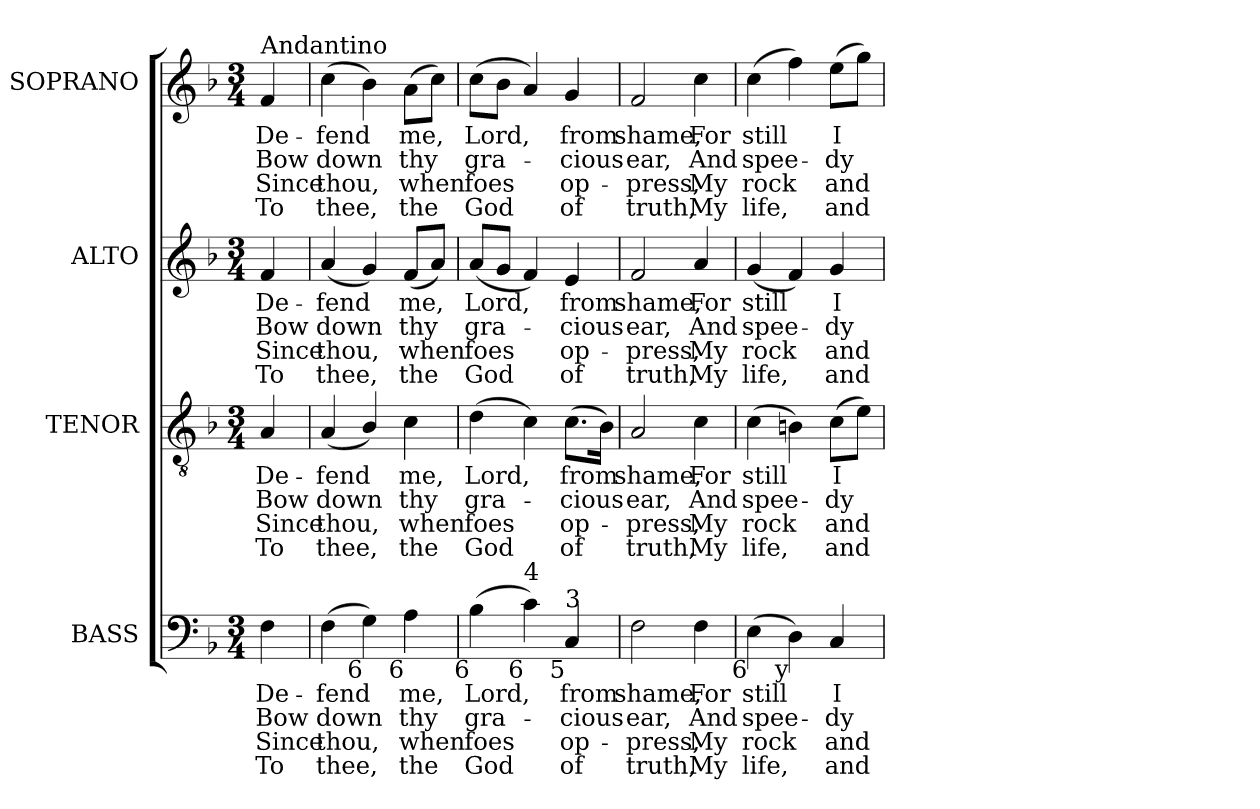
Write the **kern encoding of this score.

**kern	**text	**text	**text	**text	**kern	**text	**text	**text	**text	**kern	**text	**text	**text	**text	**kern	**text	**text	**text	**text
*part4	*part4	*part4	*part4	*part4	*part3	*part3	*part3	*part3	*part3	*part2	*part2	*part2	*part2	*part2	*part1	*part1	*part1	*part1	*part1
*staff4	*staff4	*staff4	*staff4	*staff4	*staff3	*staff3	*staff3	*staff3	*staff3	*staff2	*staff2	*staff2	*staff2	*staff2	*staff1	*staff1	*staff1	*staff1	*staff1
*I"BASS	*	*	*	*	*I"TENOR	*	*	*	*	*I"ALTO	*	*	*	*	*I"SOPRANO	*	*	*	*
*I'B.	*	*	*	*	*I'T.	*	*	*	*	*I'A.	*	*	*	*	*I'S.	*	*	*	*
!!LO:PB:g=z
*clefF4	*	*	*	*	*clefGv2	*	*	*	*	*clefG2	*	*	*	*	*clefG2	*	*	*	*
*	*	*	*	*	*ITrd7c12	*	*	*	*	*	*	*	*	*	*	*	*	*	*
*k[b-]	*	*	*	*	*k[b-]	*	*	*	*	*k[b-]	*	*	*	*	*k[b-]	*	*	*	*
*F:	*	*	*	*	*F:	*	*	*	*	*F:	*	*	*	*	*F:	*	*	*	*
*M3/4	*	*	*	*	*M3/4	*	*	*	*	*M3/4	*	*	*	*	*M3/4	*	*	*	*
=1	=1	=1	=1	=1	=1	=1	=1	=1	=1	=1	=1	=1	=1	=1	=1	=1	=1	=1	=1
!	!LO:LY:b:color=#000000	!LO:LY:b:color=#000000	!LO:LY:b:color=#000000	!LO:LY:b:color=#000000	!	!	!	!	!	!	!	!	!	!	!	!	!	!	!
!	!	!	!	!	!	!LO:LY:b:color=#000000	!LO:LY:b:color=#000000	!LO:LY:b:color=#000000	!LO:LY:b:color=#000000	!	!	!	!	!	!	!	!	!	!
!	!	!	!	!	!	!	!	!	!	!	!LO:LY:b:color=#000000	!LO:LY:b:color=#000000	!LO:LY:b:color=#000000	!LO:LY:b:color=#000000	!	!	!	!	!
!	!	!	!	!	!	!	!	!	!	!	!	!	!	!	!LO:TX:a:t=Andantino	!	!	!	!
!	!	!	!	!	!	!	!	!	!	!	!	!	!	!	!	!LO:LY:b:color=#000000	!LO:LY:b:color=#000000	!LO:LY:b:color=#000000	!LO:LY:b:color=#000000
4Fi\	De-	Bow	Since	To	4AAi/	De-	Bow	Since	To	4fi/	De-	Bow	Since	To	4fi/	De-	Bow	Since	To
=2	=2	=2	=2	=2	=2	=2	=2	=2	=2	=2	=2	=2	=2	=2	=2	=2	=2	=2	=2
!	!LO:LY:b:color=#000000	!LO:LY:b:color=#000000	!LO:LY:b:color=#000000	!LO:LY:b:color=#000000	!	!	!	!	!	!	!	!	!	!	!	!	!	!	!
!	!	!	!	!	!	!LO:LY:b:color=#000000	!LO:LY:b:color=#000000	!LO:LY:b:color=#000000	!LO:LY:b:color=#000000	!	!	!	!	!	!	!	!	!	!
!	!	!	!	!	!	!	!	!	!	!	!LO:LY:b:color=#000000	!LO:LY:b:color=#000000	!LO:LY:b:color=#000000	!LO:LY:b:color=#000000	!	!	!	!	!
!	!	!	!	!	!	!	!	!	!	!	!	!	!	!	!	!LO:LY:b:color=#000000	!LO:LY:b:color=#000000	!LO:LY:b:color=#000000	!LO:LY:b:color=#000000
(4Fi\	-fend	down	thou,	thee,	(4AAi/	-fend	down	thou,	thee,	(4ai/	-fend	down	thou,	thee,	(4cci\	-fend	down	thou,	thee,
!LO:TX:b:rj:t=6	!	!	!	!	!	!	!	!	!	!	!	!	!	!	!	!	!	!	!
4Gi\)	.	.	.	.	4BB-i/)	.	.	.	.	4gi/)	.	.	.	.	4b-i\)	.	.	.	.
!	!LO:LY:b:color=#000000	!LO:LY:b:color=#000000	!LO:LY:b:color=#000000	!LO:LY:b:color=#000000	!	!	!	!	!	!	!	!	!	!	!	!	!	!	!
!	!	!	!	!	!	!LO:LY:b:color=#000000	!LO:LY:b:color=#000000	!LO:LY:b:color=#000000	!LO:LY:b:color=#000000	!	!	!	!	!	!	!	!	!	!
!	!	!	!	!	!	!	!	!	!	!	!LO:LY:b:color=#000000	!LO:LY:b:color=#000000	!LO:LY:b:color=#000000	!LO:LY:b:color=#000000	!	!	!	!	!
!LO:TX:b:rj:t=6	!	!	!	!	!	!	!	!	!	!	!	!	!	!	!	!	!	!	!
!	!	!	!	!	!	!	!	!	!	!	!	!	!	!	!	!LO:LY:b:color=#000000	!LO:LY:b:color=#000000	!LO:LY:b:color=#000000	!LO:LY:b:color=#000000
4Ai\	me,	thy	when	the	4Ci\	me,	thy	when	the	(8fi/L	me,	thy	when	the	(8ai\L	me,	thy	when	the
.	.	.	.	.	.	.	.	.	.	8ai/J)	.	.	.	.	8cci\J)	.	.	.	.
=3	=3	=3	=3	=3	=3	=3	=3	=3	=3	=3	=3	=3	=3	=3	=3	=3	=3	=3	=3
!	!LO:LY:b:color=#000000	!LO:LY:b:color=#000000	!LO:LY:b:color=#000000	!LO:LY:b:color=#000000	!	!	!	!	!	!	!	!	!	!	!	!	!	!	!
!	!	!	!	!	!	!LO:LY:b:color=#000000	!LO:LY:b:color=#000000	!LO:LY:b:color=#000000	!LO:LY:b:color=#000000	!	!	!	!	!	!	!	!	!	!
!	!	!	!	!	!	!	!	!	!	!	!LO:LY:b:color=#000000	!LO:LY:b:color=#000000	!LO:LY:b:color=#000000	!LO:LY:b:color=#000000	!	!	!	!	!
!LO:TX:b:rj:t=6	!	!	!	!	!	!	!	!	!	!	!	!	!	!	!	!	!	!	!
!	!	!	!	!	!	!	!	!	!	!	!	!	!	!	!	!LO:LY:b:color=#000000	!LO:LY:b:color=#000000	!LO:LY:b:color=#000000	!LO:LY:b:color=#000000
(4B-i\	Lord,	gra-	foes	God	(4Di\	Lord,	gra-	foes	God	(8ai/L	Lord,	gra-	foes	God	(8cci\L	Lord,	gra-	foes	God
.	.	.	.	.	.	.	.	.	.	8gi/J	.	.	.	.	8b-i\J	.	.	.	.
!LO:TX:b:rj:t=6	!	!	!	!	!	!	!	!	!	!	!	!	!	!	!	!	!	!	!
!LO:TX:t=4	!	!	!	!	!	!	!	!	!	!	!	!	!	!	!	!	!	!	!
4ci\)	.	.	.	.	4Ci\)	.	.	.	.	4fi/)	.	.	.	.	4ai/)	.	.	.	.
!	!LO:LY:b:color=#000000	!LO:LY:b:color=#000000	!LO:LY:b:color=#000000	!LO:LY:b:color=#000000	!	!	!	!	!	!	!	!	!	!	!	!	!	!	!
!	!	!	!	!	!	!LO:LY:b:color=#000000	!LO:LY:b:color=#000000	!LO:LY:b:color=#000000	!LO:LY:b:color=#000000	!	!	!	!	!	!	!	!	!	!
!	!	!	!	!	!	!	!	!	!	!	!LO:LY:b:color=#000000	!LO:LY:b:color=#000000	!LO:LY:b:color=#000000	!LO:LY:b:color=#000000	!	!	!	!	!
!LO:TX:b:rj:t=5	!	!	!	!	!	!	!	!	!	!	!	!	!	!	!	!	!	!	!
!LO:TX:t=3	!	!	!	!	!	!	!	!	!	!	!	!	!	!	!	!	!	!	!
!	!	!	!	!	!	!	!	!	!	!	!	!	!	!	!	!LO:LY:b:color=#000000	!LO:LY:b:color=#000000	!LO:LY:b:color=#000000	!LO:LY:b:color=#000000
4Ci/	from	-cious	op-	-of	(8.Ci\L	from	-cious	op-	-of	4ei/	from	-cious	op-	-of	4gi/	from	-cious	op-	-of
.	.	.	.	.	16BB-i\Jk)	.	.	.	.	.	.	.	.	.	.	.	.	.	.
=4	=4	=4	=4	=4	=4	=4	=4	=4	=4	=4	=4	=4	=4	=4	=4	=4	=4	=4	=4
!	!LO:LY:b:color=#000000	!LO:LY:b:color=#000000	!LO:LY:b:color=#000000	!LO:LY:b:color=#000000	!	!	!	!	!	!	!	!	!	!	!	!	!	!	!
!	!	!	!	!	!	!LO:LY:b:color=#000000	!LO:LY:b:color=#000000	!LO:LY:b:color=#000000	!LO:LY:b:color=#000000	!	!	!	!	!	!	!	!	!	!
!	!	!	!	!	!	!	!	!	!	!	!LO:LY:b:color=#000000	!LO:LY:b:color=#000000	!LO:LY:b:color=#000000	!LO:LY:b:color=#000000	!	!	!	!	!
!	!	!	!	!	!	!	!	!	!	!	!	!	!	!	!	!LO:LY:b:color=#000000	!LO:LY:b:color=#000000	!LO:LY:b:color=#000000	!LO:LY:b:color=#000000
2Fi\	shame,	ear,	press,	truth,	2AAi/	shame,	ear,	press,	truth,	2fi/	shame,	ear,	press,	truth,	2fi/	shame,	ear,	press,	truth,
!	!LO:LY:b:color=#000000	!LO:LY:b:color=#000000	!LO:LY:b:color=#000000	!LO:LY:b:color=#000000	!	!	!	!	!	!	!	!	!	!	!	!	!	!	!
!	!	!	!	!	!	!LO:LY:b:color=#000000	!LO:LY:b:color=#000000	!LO:LY:b:color=#000000	!LO:LY:b:color=#000000	!	!	!	!	!	!	!	!	!	!
!	!	!	!	!	!	!	!	!	!	!	!LO:LY:b:color=#000000	!LO:LY:b:color=#000000	!LO:LY:b:color=#000000	!LO:LY:b:color=#000000	!	!	!	!	!
!	!	!	!	!	!	!	!	!	!	!	!	!	!	!	!	!LO:LY:b:color=#000000	!LO:LY:b:color=#000000	!LO:LY:b:color=#000000	!LO:LY:b:color=#000000
4Fi\	For	And	My	My	4Ci\	For	And	My	My	4ai/	For	And	My	My	4cci\	For	And	My	My
=5	=5	=5	=5	=5	=5	=5	=5	=5	=5	=5	=5	=5	=5	=5	=5	=5	=5	=5	=5
!	!LO:LY:b:color=#000000	!LO:LY:b:color=#000000	!LO:LY:b:color=#000000	!LO:LY:b:color=#000000	!	!	!	!	!	!	!	!	!	!	!	!	!	!	!
!	!	!	!	!	!	!LO:LY:b:color=#000000	!LO:LY:b:color=#000000	!LO:LY:b:color=#000000	!LO:LY:b:color=#000000	!	!	!	!	!	!	!	!	!	!
!	!	!	!	!	!	!	!	!	!	!	!LO:LY:b:color=#000000	!LO:LY:b:color=#000000	!LO:LY:b:color=#000000	!LO:LY:b:color=#000000	!	!	!	!	!
!LO:TX:b:rj:t=6	!	!	!	!	!	!	!	!	!	!	!	!	!	!	!	!	!	!	!
!	!	!	!	!	!	!	!	!	!	!	!	!	!	!	!	!LO:LY:b:color=#000000	!LO:LY:b:color=#000000	!LO:LY:b:color=#000000	!LO:LY:b:color=#000000
(4Ei\	still	spee-	rock	life,	(4Ci\	still	spee-	rock	life,	(4gi/	still	spee-	rock	life,	(4cci\	still	spee-	rock	life,
!LO:TX:b:rj:t=y	!	!	!	!	!	!	!	!	!	!	!	!	!	!	!	!	!	!	!
4Di\)	.	.	.	.	4BBni\)	.	.	.	.	4fi/)	.	.	.	.	4ffi\)	.	.	.	.
!	!LO:LY:b:color=#000000	!LO:LY:b:color=#000000	!LO:LY:b:color=#000000	!LO:LY:b:color=#000000	!	!	!	!	!	!	!	!	!	!	!	!	!	!	!
!	!	!	!	!	!	!LO:LY:b:color=#000000	!LO:LY:b:color=#000000	!LO:LY:b:color=#000000	!LO:LY:b:color=#000000	!	!	!	!	!	!	!	!	!	!
!	!	!	!	!	!	!	!	!	!	!	!LO:LY:b:color=#000000	!LO:LY:b:color=#000000	!LO:LY:b:color=#000000	!LO:LY:b:color=#000000	!	!	!	!	!
!	!	!	!	!	!	!	!	!	!	!	!	!	!	!	!	!LO:LY:b:color=#000000	!LO:LY:b:color=#000000	!LO:LY:b:color=#000000	!LO:LY:b:color=#000000
4Ci/	I	-dy	and	and	(8Ci\L	I	-dy	and	and	4gi/	I	-dy	and	and	(8eei\L	I	-dy	and	and
.	.	.	.	.	8Ei\J)	.	.	.	.	.	.	.	.	.	8ggi\J)	.	.	.	.
=	=	=	=	=	=	=	=	=	=	=	=	=	=	=	=	=	=	=	=
*-	*-	*-	*-	*-	*-	*-	*-	*-	*-	*-	*-	*-	*-	*-	*-	*-	*-	*-	*-
